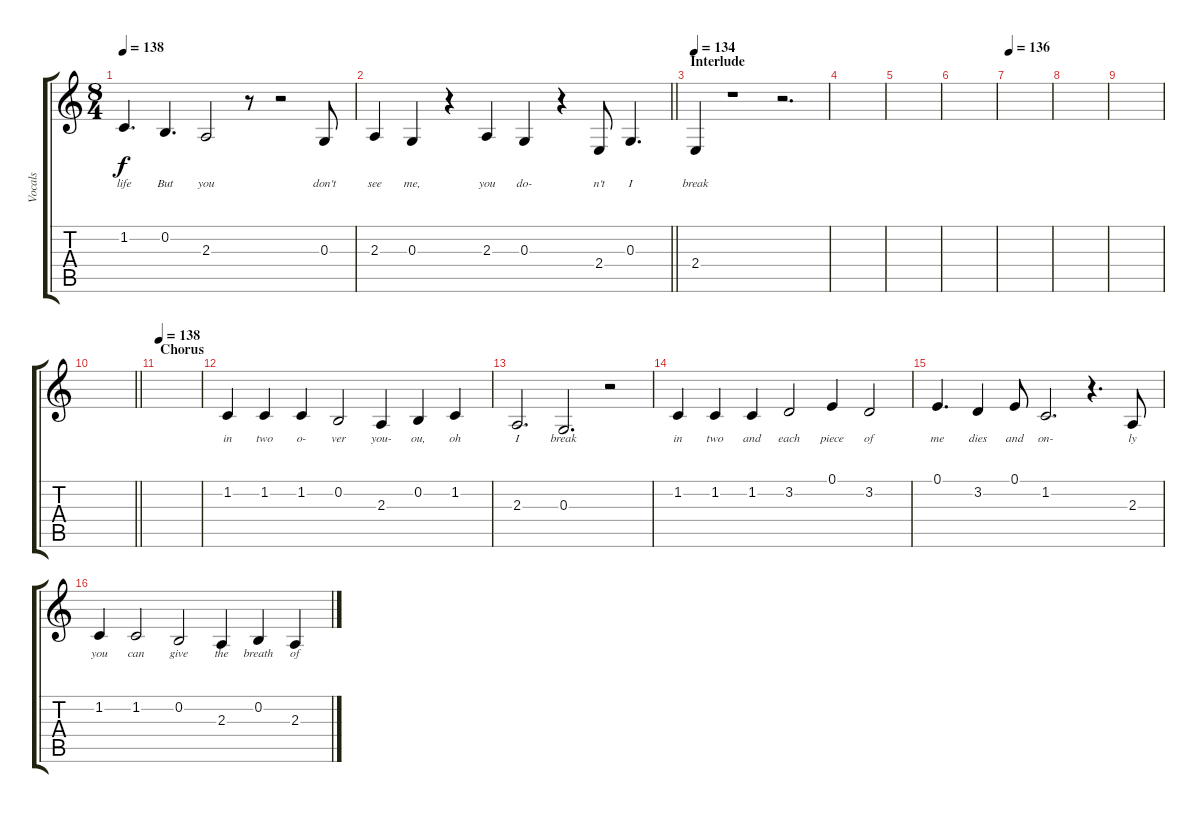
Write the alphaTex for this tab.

\track ("Vocals" "Vocals") {instrument violin}
\staff {score tabs}
\tuning (E4 B3 G3 D3 A2 E2) {hide}
\ts (8 4)
\tempo 138
\clef g2
\ks c
1.2.4{d lyrics (0 "life") lyrics (1 "") lyrics (2 "") lyrics (3 "") lyrics (4 "") dy f} 0.2.4{d lyrics (0 "But") lyrics (1 "") lyrics (2 "") lyrics (3 "") lyrics (4 "")} 2.3.2{lyrics (0 "you") lyrics (1 "") lyrics (2 "") lyrics (3 "") lyrics (4 "")} r.8 r.2 0.3.8{lyrics (0 "don't") lyrics (1 "") lyrics (2 "") lyrics (3 "") lyrics (4 "")} |
\barLineRight lightlight
2.3.4{lyrics (0 "see") lyrics (1 "") lyrics (2 "") lyrics (3 "") lyrics (4 "")} 0.3.4{lyrics (0 "me,") lyrics (1 "") lyrics (2 "") lyrics (3 "") lyrics (4 "")} r.4 2.3.4{lyrics (0 "you") lyrics (1 "") lyrics (2 "") lyrics (3 "") lyrics (4 "")} 0.3.4{lyrics (0 "do-") lyrics (1 "") lyrics (2 "") lyrics (3 "") lyrics (4 "")} r.4 2.4.8{lyrics (0 "n't") lyrics (1 "") lyrics (2 "") lyrics (3 "") lyrics (4 "")} 0.3.4{d lyrics (0 "I") lyrics (1 "") lyrics (2 "") lyrics (3 "") lyrics (4 "")} |
\section ("" "Interlude")
\tempo 134
2.4.4{lyrics (0 "break") lyrics (1 "") lyrics (2 "") lyrics (3 "") lyrics (4 "")} r.1 r.2{d} |
|
|
|
\tempo 136
|
|
|
\barLineRight lightlight
|
\section ("" "Chorus")
\tempo 138
|
1.2.4{lyrics (0 "in") lyrics (1 "") lyrics (2 "") lyrics (3 "") lyrics (4 "")} 1.2.4{lyrics (0 "two") lyrics (1 "") lyrics (2 "") lyrics (3 "") lyrics (4 "")} 1.2.4{lyrics (0 "o-") lyrics (1 "") lyrics (2 "") lyrics (3 "") lyrics (4 "")} 0.2.2{lyrics (0 "ver") lyrics (1 "") lyrics (2 "") lyrics (3 "") lyrics (4 "")} 2.3.4{lyrics (0 "you-") lyrics (1 "") lyrics (2 "") lyrics (3 "") lyrics (4 "")} 0.2.4{lyrics (0 "ou,") lyrics (1 "") lyrics (2 "") lyrics (3 "") lyrics (4 "")} 1.2.4{lyrics (0 "oh") lyrics (1 "") lyrics (2 "") lyrics (3 "") lyrics (4 "")} |
2.3.2{d lyrics (0 "I") lyrics (1 "") lyrics (2 "") lyrics (3 "") lyrics (4 "")} 0.3.2{d lyrics (0 "break") lyrics (1 "") lyrics (2 "") lyrics (3 "") lyrics (4 "")} r.2 |
1.2.4{lyrics (0 "in") lyrics (1 "") lyrics (2 "") lyrics (3 "") lyrics (4 "")} 1.2.4{lyrics (0 "two") lyrics (1 "") lyrics (2 "") lyrics (3 "") lyrics (4 "")} 1.2.4{lyrics (0 "and") lyrics (1 "") lyrics (2 "") lyrics (3 "") lyrics (4 "")} 3.2.2{lyrics (0 "each") lyrics (1 "") lyrics (2 "") lyrics (3 "") lyrics (4 "")} 0.1.4{lyrics (0 "piece") lyrics (1 "") lyrics (2 "") lyrics (3 "") lyrics (4 "")} 3.2.2{lyrics (0 "of") lyrics (1 "") lyrics (2 "") lyrics (3 "") lyrics (4 "")} |
0.1.4{d lyrics (0 "me") lyrics (1 "") lyrics (2 "") lyrics (3 "") lyrics (4 "")} 3.2.4{lyrics (0 "dies") lyrics (1 "") lyrics (2 "") lyrics (3 "") lyrics (4 "")} 0.1.8{lyrics (0 "and") lyrics (1 "") lyrics (2 "") lyrics (3 "") lyrics (4 "")} 1.2.2{d lyrics (0 "on-") lyrics (1 "") lyrics (2 "") lyrics (3 "") lyrics (4 "")} r.4{d} 2.3.8{lyrics (0 "ly") lyrics (1 "") lyrics (2 "") lyrics (3 "") lyrics (4 "")} |
1.2.4{lyrics (0 "you") lyrics (1 "") lyrics (2 "") lyrics (3 "") lyrics (4 "")} 1.2.2{lyrics (0 "can") lyrics (1 "") lyrics (2 "") lyrics (3 "") lyrics (4 "")} 0.2.2{lyrics (0 "give") lyrics (1 "") lyrics (2 "") lyrics (3 "") lyrics (4 "")} 2.3.4{lyrics (0 "the") lyrics (1 "") lyrics (2 "") lyrics (3 "") lyrics (4 "")} 0.2.4{lyrics (0 "breath") lyrics (1 "") lyrics (2 "") lyrics (3 "") lyrics (4 "")} 2.3.4{lyrics (0 "of") lyrics (1 "") lyrics (2 "") lyrics (3 "") lyrics (4 "")}
